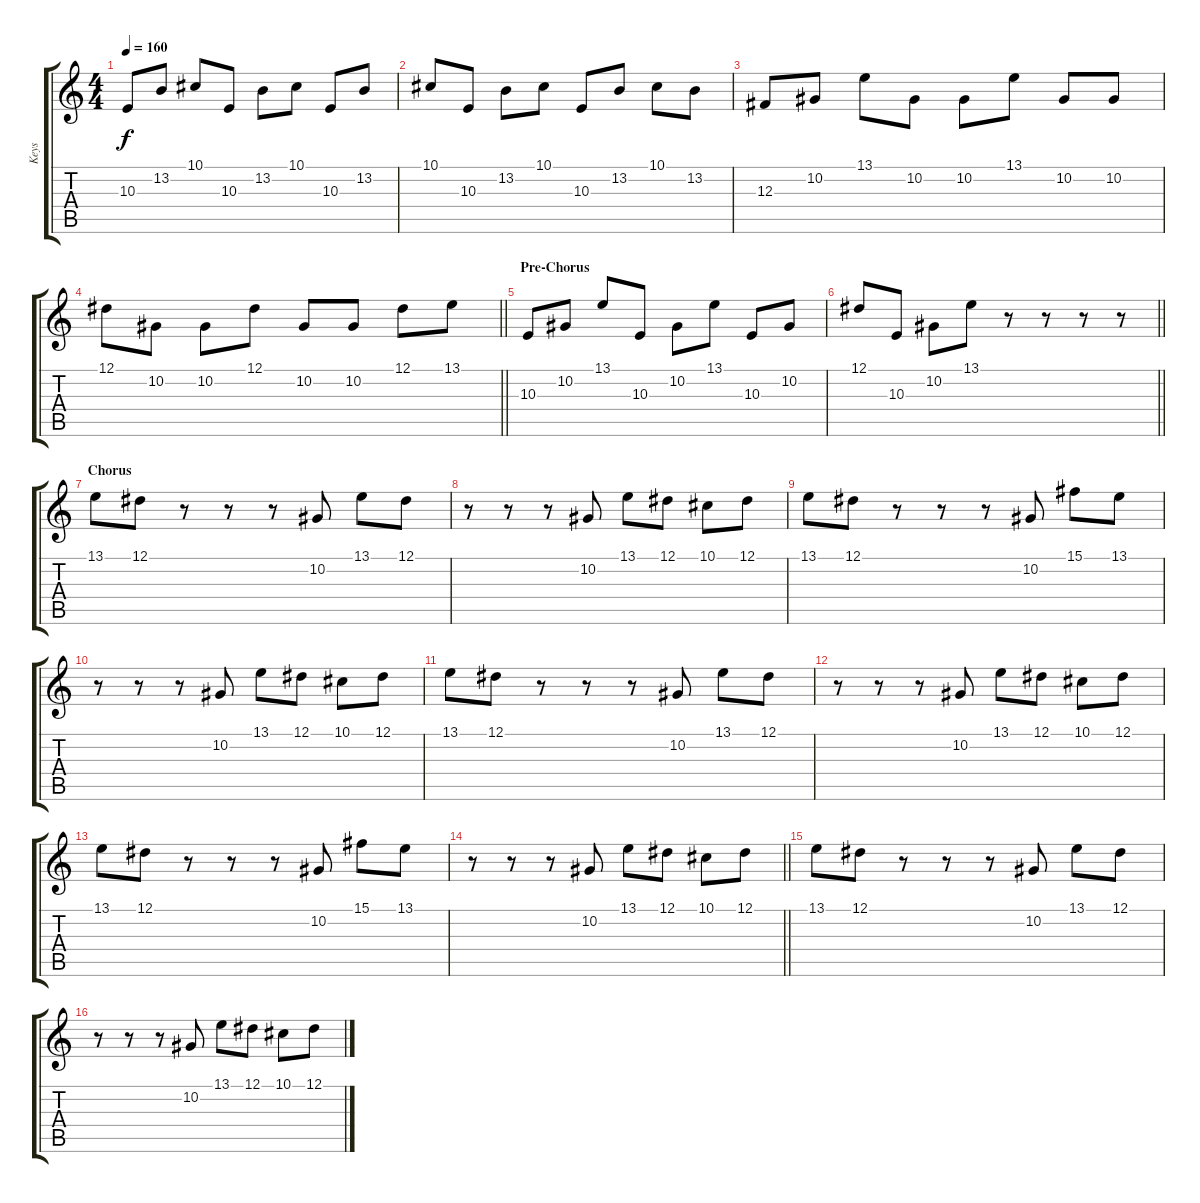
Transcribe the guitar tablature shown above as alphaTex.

\track ("Keys" "Keys") {instrument lead1square}
\staff {score tabs}
\tuning (Eb4 Bb3 Gb3 Db3 Ab2 Db2) {hide}
\ts (4 4)
\tempo 160
\clef g2
\ks c
10.3.8{dy f} 13.2.8 10.1.8 10.3.8 13.2.8 10.1.8 10.3.8 13.2.8 |
10.1.8 10.3.8 13.2.8 10.1.8 10.3.8 13.2.8 10.1.8 13.2.8 |
12.3.8 10.2.8 13.1.8 10.2.8 10.2.8 13.1.8 10.2.8 10.2.8 |
\barLineRight lightlight
12.1.8 10.2.8 10.2.8 12.1.8 10.2.8 10.2.8 12.1.8 13.1.8 |
\section ("" "Pre-Chorus")
10.3.8{volume 9 instrument lead2sawtooth} 10.2.8 13.1.8 10.3.8 10.2.8 13.1.8 10.3.8 10.2.8 |
\barLineRight lightlight
12.1.8 10.3.8 10.2.8 13.1.8 r.8 r.8 r.8 r.8 |
\section ("" "Chorus")
13.1.8{volume 8 instrument lead1square} 12.1.8 r.8 r.8 r.8 10.2.8 13.1.8 12.1.8 |
r.8 r.8 r.8 10.2.8 13.1.8 12.1.8 10.1.8 12.1.8 |
13.1.8 12.1.8 r.8 r.8 r.8 10.2.8 15.1.8 13.1.8 |
r.8 r.8 r.8 10.2.8 13.1.8 12.1.8 10.1.8 12.1.8 |
13.1.8 12.1.8 r.8 r.8 r.8 10.2.8 13.1.8 12.1.8 |
r.8 r.8 r.8 10.2.8 13.1.8 12.1.8 10.1.8 12.1.8 |
13.1.8 12.1.8 r.8 r.8 r.8 10.2.8 15.1.8 13.1.8 |
\barLineRight lightlight
r.8 r.8 r.8 10.2.8 13.1.8 12.1.8 10.1.8 12.1.8 |
13.1.8 12.1.8 r.8 r.8 r.8 10.2.8 13.1.8 12.1.8 |
r.8 r.8 r.8 10.2.8 13.1.8 12.1.8 10.1.8 12.1.8
